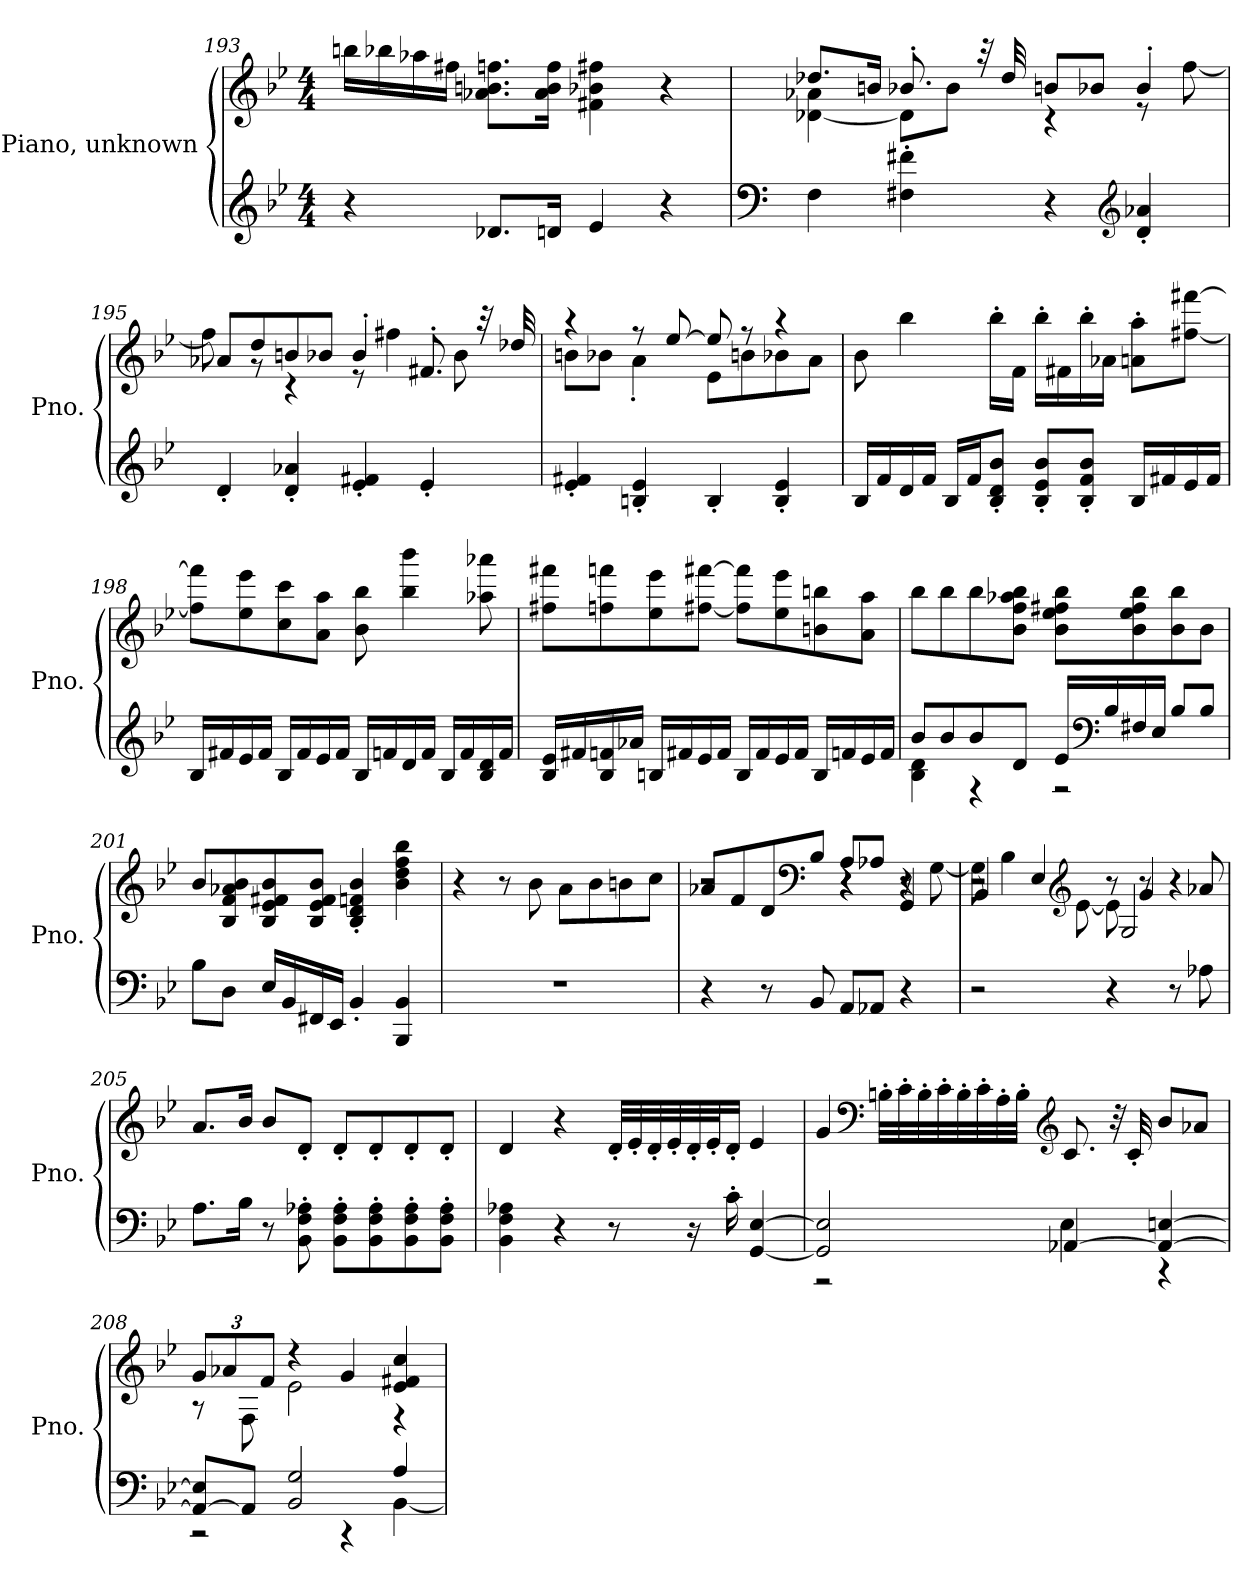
**kern	**kern
*part1	*part1
*staff2	*staff1
*I"Piano, unknown	*
*I'Pno.	*
*clefG2	*clefG2
*k[b-e-]	*k[b-e-]
*M4/4	*M4/4
=193	=193
4r	16bbn\LL
.	16bb-X\
.	16aa-X\
.	16ff#X\JJ
8.d-X/L	8.a-X\ 8.bn\ 8.ffn\L
16dn/Jk	16a-\ 16b\ 16ff\Jk
4e-/	4f#X\ 4b-X\ 4ff#X\
4r	4r
!!LO:LB:g=z
=194	=194
*clefF4	*
*	*^
4F\	8.dd-X/L	[4d-X\ 4a-X\
.	16bn/Jk	.
4F#X\' 4f#X\'	8.b-X'/	8d-\L]
.	.	8b-\J
.	32r	.
.	32dd-/	.
4r	8bn/L	4r
.	8b-X/J	.
*clefG2	*	*
4d/' 4a-X/'	4b-'/	8r
.	.	[8ff\
=195	=195	=195
4d'/	8a-X/L	8ff\]
.	8dd/	8r
4d/' 4a-X/'	8bn/	4r
.	8b-X/J	.
4e-/' 4f#X/'	4b-'/	8r
.	.	4ff#X\
4e-'/	8.f#X'/	.
.	.	8b-\
.	32r	.
.	32dd-X/	.
!!LO:LB:g=z	!!
=196	=196	=196
4e-/' 4f#X/'	4r	8bn\L
.	.	8b-X\J
4Bn/' 4e-/'	8r	4a'\
.	[8ee-/	.
4B'/	8ee-/]	8e-\L
.	8r	8bn\
4B/' 4e-/'	4r	8b-X\
.	.	8a\J
*	*v	*v
=197	=197
16B-/LL	8b-\
16f/	.
16d/	4bb-\
16f/JJ	.
16B-/LL	.
16f/J	.
8B-/' 8d/' 8b-/'J	16bb-'\LL
.	16f\JJ
8B-/' 8e-/' 8b-/'L	16bb-'\LL
.	16f#X\
8B-/' 8f/' 8b-/'J	16bb-'\
.	16a-X\JJ
16B-/LL	8an\' 8aa\'L
16f#X/	.
16e-/	[8ff#X\ [8fff#X\J
16f#/JJ	.
!!LO:LB:g=z
=198	=198
16B-/LL	8ff#\] 8fff#\]L
16f#X/	.
16e-/	8ee-\ 8eee-\
16f#/JJ	.
16B-/LL	8cc\ 8ccc\
16f#/	.
16e-/	8a\ 8aa\J
16f#/JJ	.
16B-/LL	8b-\ 8bb-\
16fn/	.
16d/	4bb-\ 4bbb-\
16f/JJ	.
16B-/LL	.
16f/	.
16B-/ 16d/	8aa-X\ 8aaa-X\
16f/JJ	.
=199	=199
16B-/ 16e-/LL	8ff#X\ 8fff#X\L
16f#X/	.
16B-/ 16fn/	8ffn\ 8fffn\
16a-X/JJ	.
16Bn/LL	8ee-\ 8eee-\
16f#X/	.
16e-/	[8ff#X\ [8fff#X\J
16f#/JJ	.
16B/LL	8ff#\] 8fff#\]L
16f#/	.
16e-/	8ee-\ 8eee-\
16f#/JJ	.
16B/LL	8bn\ 8bbn\
16fn/	.
16e-/	8a\ 8aa\J
16f/JJ	.
!!LO:LB:g=z
=200	=200
*^	*
8b-/L	4B-\ 4d\	8bb-\L
8b-/	.	8bb-\
8b-/	4r	8bb-\
8d/J	.	8b-\ 8ff\ 8aa-X\ 8bb-\J
16e-/LL	2r	8b-\ 8ee-\ 8ff#X\ 8bb-\L
*clefF4	*	*
16B-/	.	.
16F#X/	.	8b-\ 8ee-\ 8ff#\ 8bb-\
16E-/JJ	.	.
8B-/L	.	8b-\ 8bb-\
8B-/J	.	8b-\J
*v	*v	*
=201	=201
8B-\L	8b-/L
8D\J	8B-/ 8f/ 8a-X/ 8b-/
16E-/LL	8B-/ 8e-/ 8f#X/ 8b-/
16BB-/	.
16FF#X/	8B-/ 8e-/ 8f#/ 8b-/J
16EE-/JJ	.
4BB-'/	4B-/' 4d/' 4fn/' 4b-/'
4BBB-/ 4BB-/	4b-\ 4dd\ 4ff\ 4bb-\
=202	=202
1r	4r
.	8r
.	8b-\
.	8a\L
.	8b-\
.	8bn\
.	8cc\J
!!LO:LB:g=z
=203	=203
*	*^
*	*	*^
4r	8a-X/L	2r	2r
.	8f/	.	.
8r	8d/	.	.
*	*clefF4	*	*
8BB-/	8B-/J	.	.
8AA/L	8A/L	4r	4r
8AA-X/J	8A-X/J	.	.
4r	4r	8r	4GG/
.	.	[8G\	.
=204	=204	=204	=204
2r	2r	8G\]	4BB-/
.	.	4B-\	.
.	.	.	4E-/
*	*clefG2	*	*
.	.	[8e-\	.
4r	8r	8e-\]	2G/
.	4g/	8r	.
8r	.	4r	.
8A-X\	8a-X/	.	.
*	*v	*v	*v
=205	=205
8.A\L	8.a/L
16B-\Jk	16b-/Jk
8r	8b-/L
8BB-\' 8F\' 8A-X\'	8d'/J
8BB-\' 8F\' 8A-\'L	8d'/L
8BB-\' 8F\' 8A-\'	8d'/
8BB-\' 8F\' 8A-\'	8d'/
8BB-\' 8F\' 8A-\'J	8d'/J
!!LO:PB:g=z
=206	=206
4BB-\ 4F\ 4A-X\	4d/
4r	4r
8r	32d'/LLL
.	32e-'/
.	32d'/
.	32e-'/
16r	32d'/
.	32e-'/J
16c'\	16d'/JJ
[4GG/ [4E-/	4e-/
=207	=207
*^	*
2GG/] 2E-/]	2r	4g/
*	*	*clefF4
.	.	32Bn'\LLL
.	.	32c'\
.	.	32B'\
.	.	32c'\
.	.	32B'\
.	.	32c'\
.	.	32A'\
.	.	32B'\JJJ
*	*	*clefG2
[4AA-X/	4E-\	8.c/
.	.	32r
.	.	32c'/
4AA-/_ [4En/	4r	8b-/L
.	.	8a-X/J
=208	=208	=208
*	*	*Xbrackettup
*	*	*^
8AA-/_ 8E/]L	2r	12g/L	8r
.	.	12a-X/	.
8AA-/J]	.	.	8F\
.	.	12f/J	.
2BB-/ 2G/	.	4r	2e-\
.	4r	4g/	.
4A/	[4BB-\	4e-/ 4f#X/ 4cc/	4r
*v	*v	*	*
*	*v	*v
=	=
*-	*-
